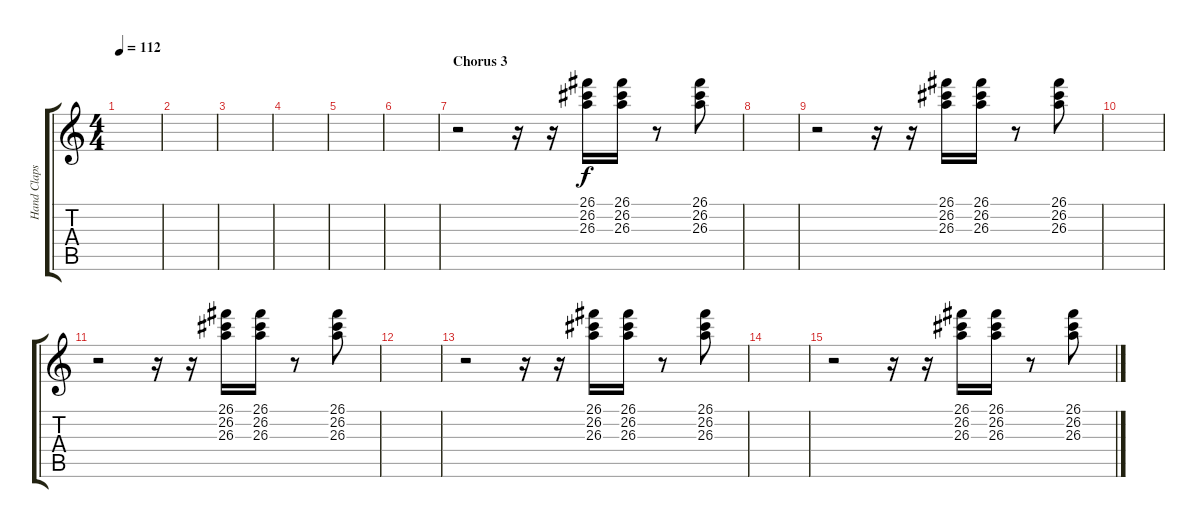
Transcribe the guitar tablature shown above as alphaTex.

\track ("Hand Claps" "Hand Claps") {instrument synthdrum}
\staff {score tabs}
\tuning (E4 B3 G3 D3 A2 E2) {hide}
\ts (4 4)
\tempo 112
\clef g2
\ks c
|
|
|
|
|
|
\section ("" "Chorus 3")
r.2 r.16 r.16 (26.1 26.2 26.3).16 (26.1 26.2 26.3).16 r.8 (26.1 26.2 26.3).8 |
|
r.2 r.16 r.16 (26.1 26.2 26.3).16 (26.1 26.2 26.3).16 r.8 (26.1 26.2 26.3).8 |
|
r.2 r.16 r.16 (26.1 26.2 26.3).16 (26.1 26.2 26.3).16 r.8 (26.1 26.2 26.3).8 |
|
r.2 r.16 r.16 (26.1 26.2 26.3).16 (26.1 26.2 26.3).16 r.8 (26.1 26.2 26.3).8 |
|
r.2 r.16 r.16 (26.1 26.2 26.3).16 (26.1 26.2 26.3).16 r.8 (26.1 26.2 26.3).8
